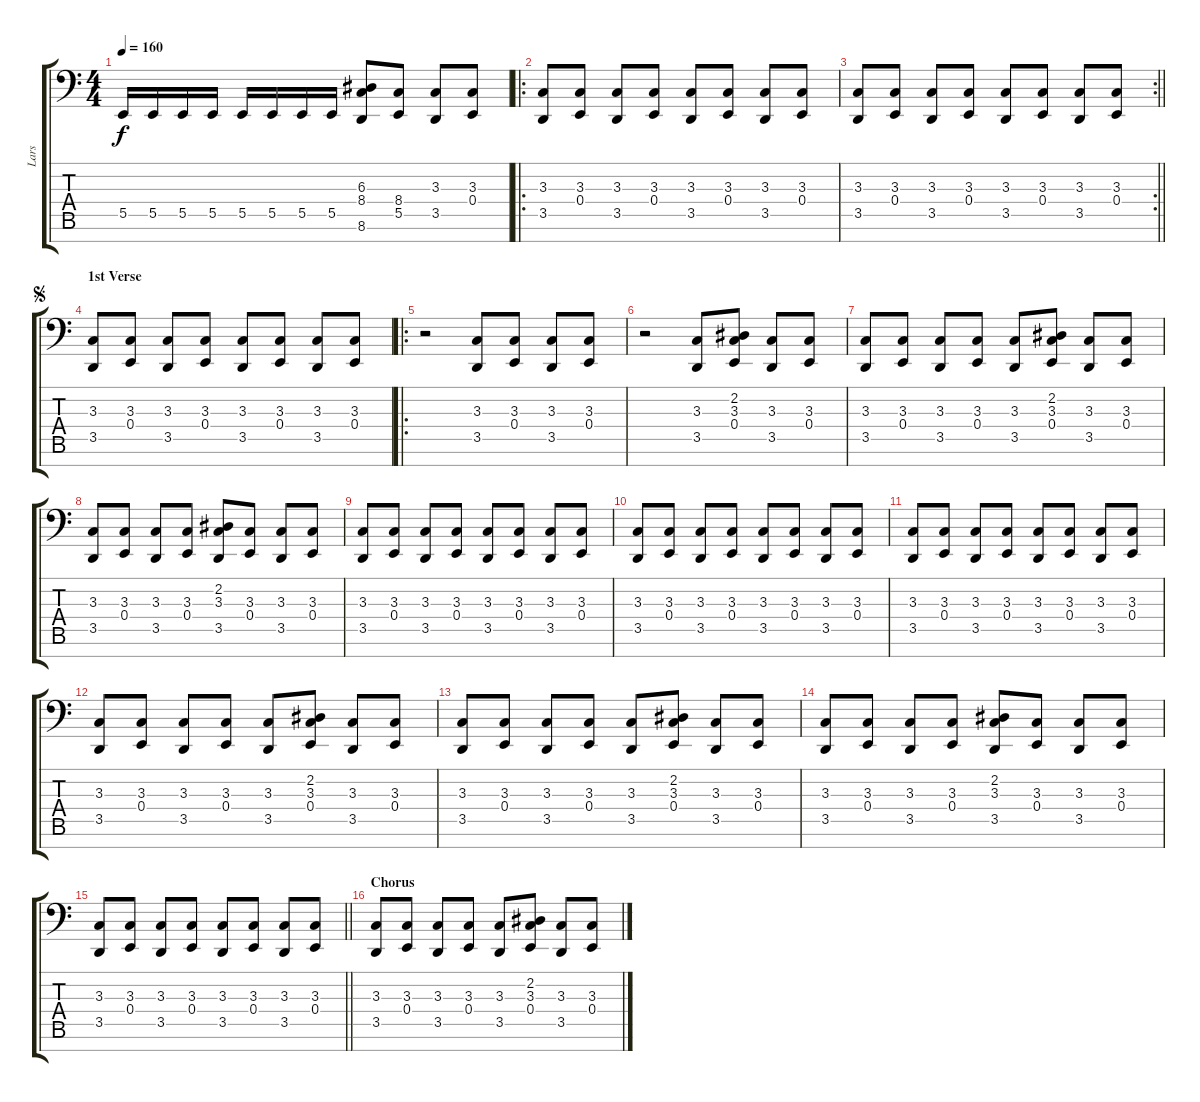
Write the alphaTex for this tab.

\track ("Lars" "Lars") {instrument synthdrum}
\staff {score tabs}
\tuning (Gb3 Db3 A2 E2 B1 Gb1 Db1) {hide}
\ts (4 4)
\tempo 160
\clef f4
\ks c
5.5.16{dy f} 5.5.16 5.5.16 5.5.16 5.5.16 5.5.16 5.5.16 5.5.16 (6.3 8.4 8.6).8 (8.4 5.5).8 (3.3 3.5).8 (3.3 0.4).8 |
\ro
(3.3 3.5).8 (3.3 0.4).8 (3.3 3.5).8 (3.3 0.4).8 (3.3 3.5).8 (3.3 0.4).8 (3.3 3.5).8 (3.3 0.4).8 |
\rc 2
\barLineRight lightlight
(3.3 3.5).8 (3.3 0.4).8 (3.3 3.5).8 (3.3 0.4).8 (3.3 3.5).8 (3.3 0.4).8 (3.3 3.5).8 (3.3 0.4).8 |
\section ("" "1st Verse")
\jump segno
(3.3 3.5).8 (3.3 0.4).8 (3.3 3.5).8 (3.3 0.4).8 (3.3 3.5).8 (3.3 0.4).8 (3.3 3.5).8 (3.3 0.4).8 |
\ro
r.2 (3.3 3.5).8 (3.3 0.4).8 (3.3 3.5).8 (3.3 0.4).8 |
r.2 (3.3 3.5).8 (2.2 3.3 0.4).8 (3.3 3.5).8 (3.3 0.4).8 |
(3.3 3.5).8 (3.3 0.4).8 (3.3 3.5).8 (3.3 0.4).8 (3.3 3.5).8 (2.2 3.3 0.4).8 (3.3 3.5).8 (3.3 0.4).8 |
(3.3 3.5).8 (3.3 0.4).8 (3.3 3.5).8 (3.3 0.4).8 (2.2 3.3 3.5).8 (3.3 0.4).8 (3.3 3.5).8 (3.3 0.4).8 |
(3.3 3.5).8 (3.3 0.4).8 (3.3 3.5).8 (3.3 0.4).8 (3.3 3.5).8 (3.3 0.4).8 (3.3 3.5).8 (3.3 0.4).8 |
(3.3 3.5).8 (3.3 0.4).8 (3.3 3.5).8 (3.3 0.4).8 (3.3 3.5).8 (3.3 0.4).8 (3.3 3.5).8 (3.3 0.4).8 |
(3.3 3.5).8 (3.3 0.4).8 (3.3 3.5).8 (3.3 0.4).8 (3.3 3.5).8 (3.3 0.4).8 (3.3 3.5).8 (3.3 0.4).8 |
(3.3 3.5).8 (3.3 0.4).8 (3.3 3.5).8 (3.3 0.4).8 (3.3 3.5).8 (2.2 3.3 0.4).8 (3.3 3.5).8 (3.3 0.4).8 |
(3.3 3.5).8 (3.3 0.4).8 (3.3 3.5).8 (3.3 0.4).8 (3.3 3.5).8 (2.2 3.3 0.4).8 (3.3 3.5).8 (3.3 0.4).8 |
(3.3 3.5).8 (3.3 0.4).8 (3.3 3.5).8 (3.3 0.4).8 (2.2 3.3 3.5).8 (3.3 0.4).8 (3.3 3.5).8 (3.3 0.4).8 |
\barLineRight lightlight
(3.3 3.5).8 (3.3 0.4).8 (3.3 3.5).8 (3.3 0.4).8 (3.3 3.5).8 (3.3 0.4).8 (3.3 3.5).8 (3.3 0.4).8 |
\section ("" "Chorus")
(3.3 3.5).8 (3.3 0.4).8 (3.3 3.5).8 (3.3 0.4).8 (3.3 3.5).8 (2.2 3.3 0.4).8 (3.3 3.5).8 (3.3 0.4).8
